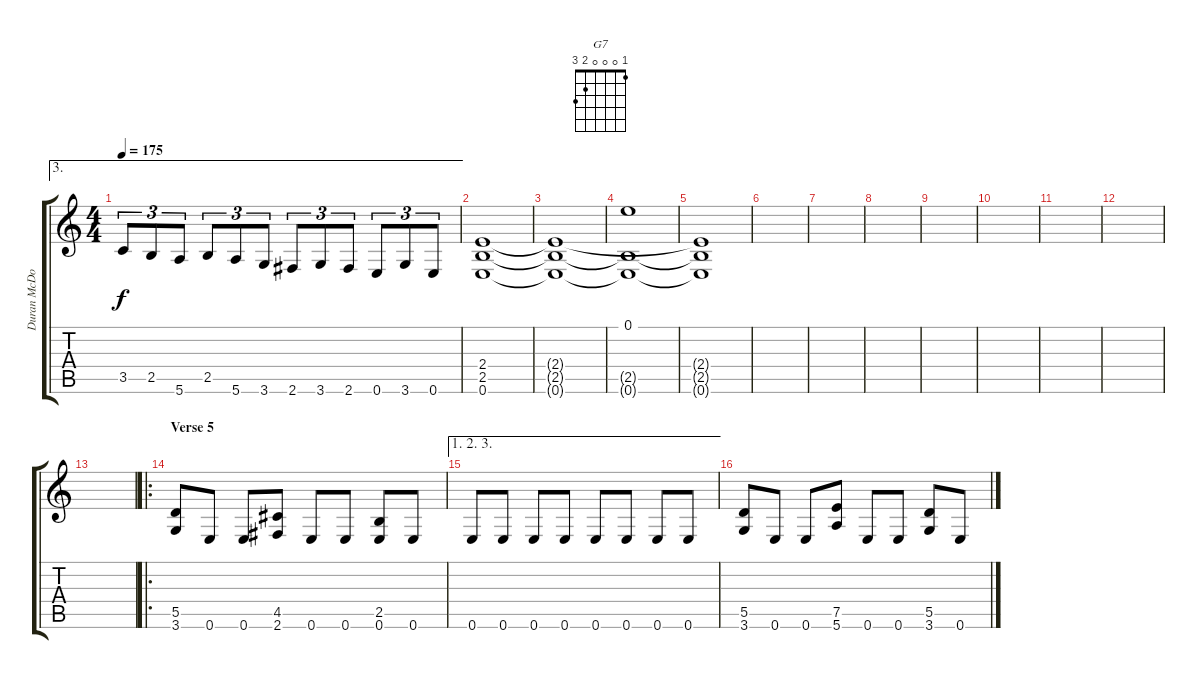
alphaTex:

\track ("Duran McDowall (Guitar)" "Duran McDo") {instrument overdrivenguitar}
\staff {score tabs}
\tuning (E4 B3 G3 D3 A2 E2) {hide}
\chord ("G7" 1 0 0 0 2 3)
\ae 3
\ts (4 4)
\tempo 175
\clef g2
\ks c
3.5.8{tu (3 2) dy f} 2.5.8{tu (3 2)} 5.6.8{tu (3 2)} 2.5.8{tu (3 2)} 5.6.8{tu (3 2)} 3.6.8{tu (3 2)} 2.6.8{tu (3 2)} 3.6.8{tu (3 2)} 2.6.8{tu (3 2)} 0.6.8{tu (3 2)} 3.6.8{tu (3 2)} 0.6.8{tu (3 2)} |
(2.4 2.5 0.6).1 |
(2.4{t} 2.5{t} 0.6{t}).1 |
(0.1 2.5{t} 0.6{t}).1 |
(2.4{t} 2.5{t} 0.6{t}).1 |
|
|
|
|
|
|
|
|
\ro
\section ("" "Verse 5")
(5.5 3.6).8 0.6.8 0.6.8 (4.5 2.6).8 0.6.8 0.6.8 (2.5 0.6).8 0.6.8 |
\ae (1 2 3)
0.6.8 0.6.8 0.6.8 0.6.8 0.6.8 0.6.8 0.6.8 0.6.8 |
(5.5 3.6).8 0.6.8 0.6.8 (7.5 5.6).8 0.6.8 0.6.8 (5.5 3.6).8 0.6.8
